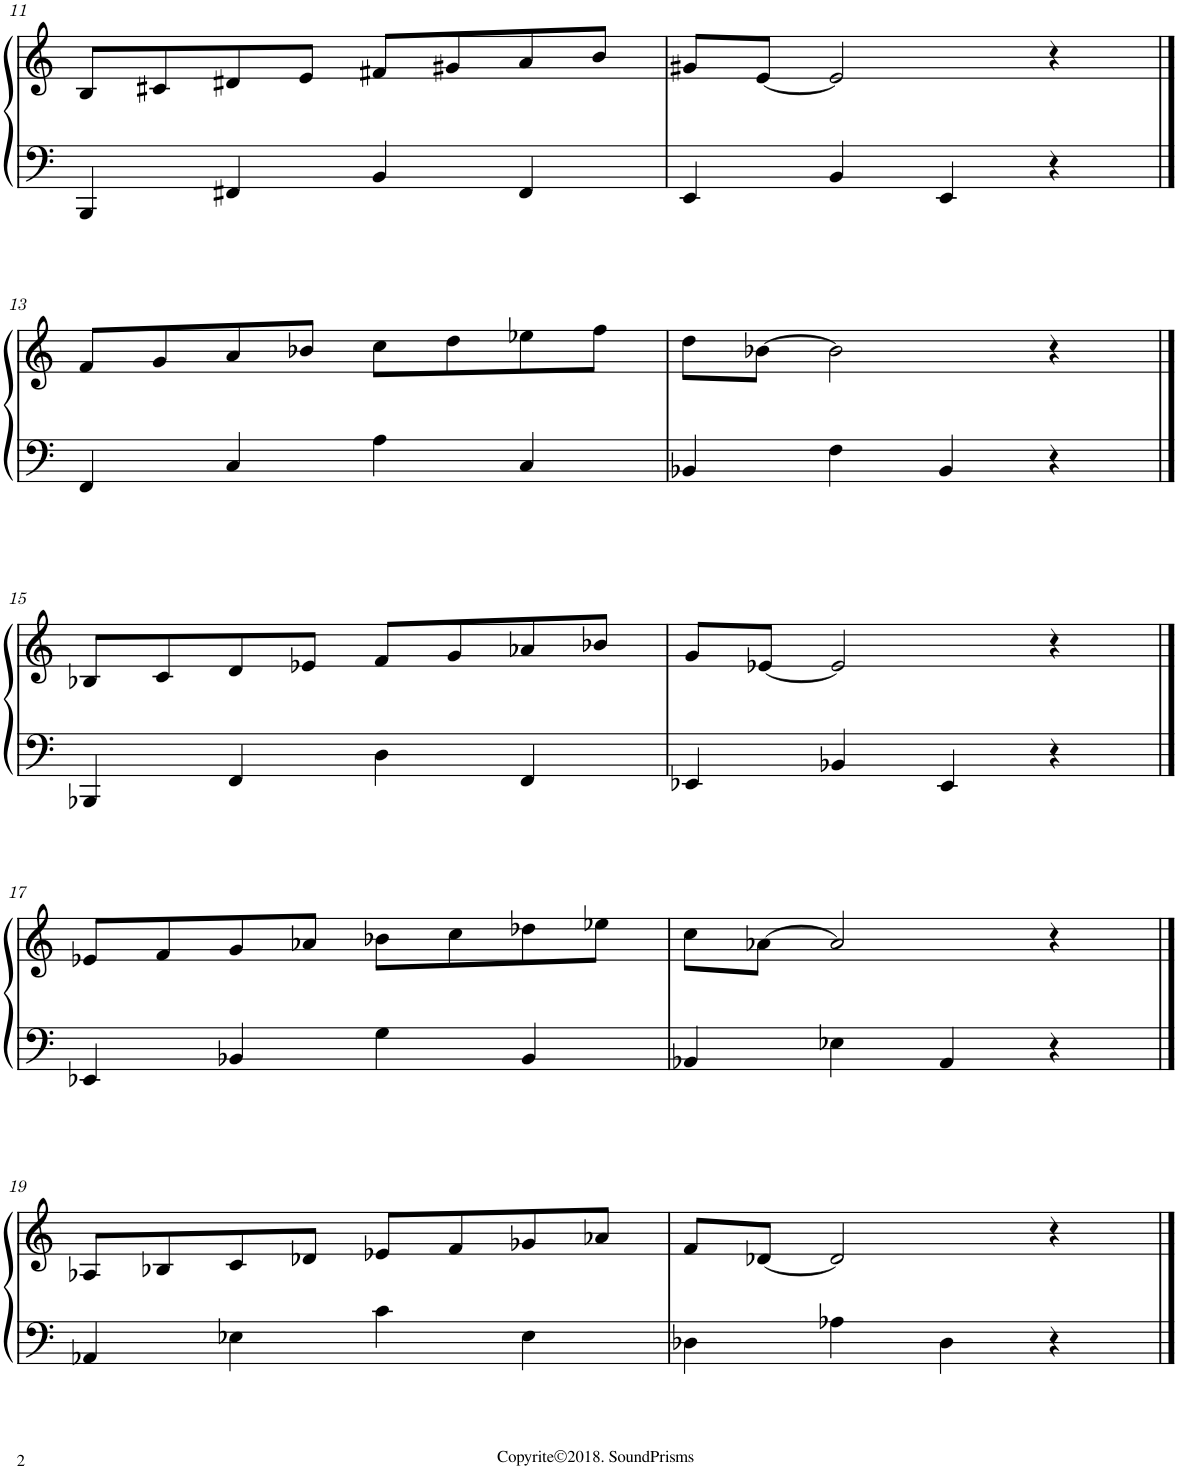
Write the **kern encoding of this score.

**kern	**kern
*part1	*part1
*staff2	*staff1
*I"Piano	*
*I'Pno.	*
!!LO:PB:g=z
*clefF4	*clefG2
*k[]	*k[]
*M4/4	*M4/4
=11	=11
4BBB/	8B/L
.	8c#X/
4FF#X/	8d#X/
.	8e/J
4BB/	8f#X/L
.	8g#X/
4FF#/	8a/
.	8b/J
=12	=12
4EE/	8g#X/L
.	[8e/J
4BB/	2e/]
4EE/	.
4r	4r
!!LO:LB:g=z
==13	==13
4FF/	8f/L
.	8g/
4C/	8a/
.	8b-X/J
4A\	8cc\L
.	8dd\
4C/	8ee-X\
.	8ff\J
=14	=14
4BB-X/	8dd\L
.	[8b-X\J
4F\	2b-\]
4BB-/	.
4r	4r
!!LO:LB:g=z
==15	==15
4BBB-X/	8B-X/L
.	8c/
4FF/	8d/
.	8e-X/J
4D\	8f/L
.	8g/
4FF/	8a-X/
.	8b-X/J
=16	=16
4EE-X/	8g/L
.	[8e-X/J
4BB-X/	2e-/]
4EE-/	.
4r	4r
!!LO:LB:g=z
==17	==17
4EE-X/	8e-X/L
.	8f/
4BB-X/	8g/
.	8a-X/J
4G\	8b-X\L
.	8cc\
4BB-/	8dd-X\
.	8ee-X\J
=18	=18
4AA-X/	8cc\L
.	[8a-X\J
4E-X\	2a-/]
4AA-/	.
4r	4r
!!LO:LB:g=z
==19	==19
4AA-X/	8A-X/L
.	8B-X/
4E-X\	8c/
.	8d-X/J
4c\	8e-X/L
.	8f/
4E-\	8g-X/
.	8a-X/J
=20	=20
4D-X\	8f/L
.	[8d-X/J
4A-X\	2d-/]
4D-\	.
4r	4r
==	==
*-	*-
